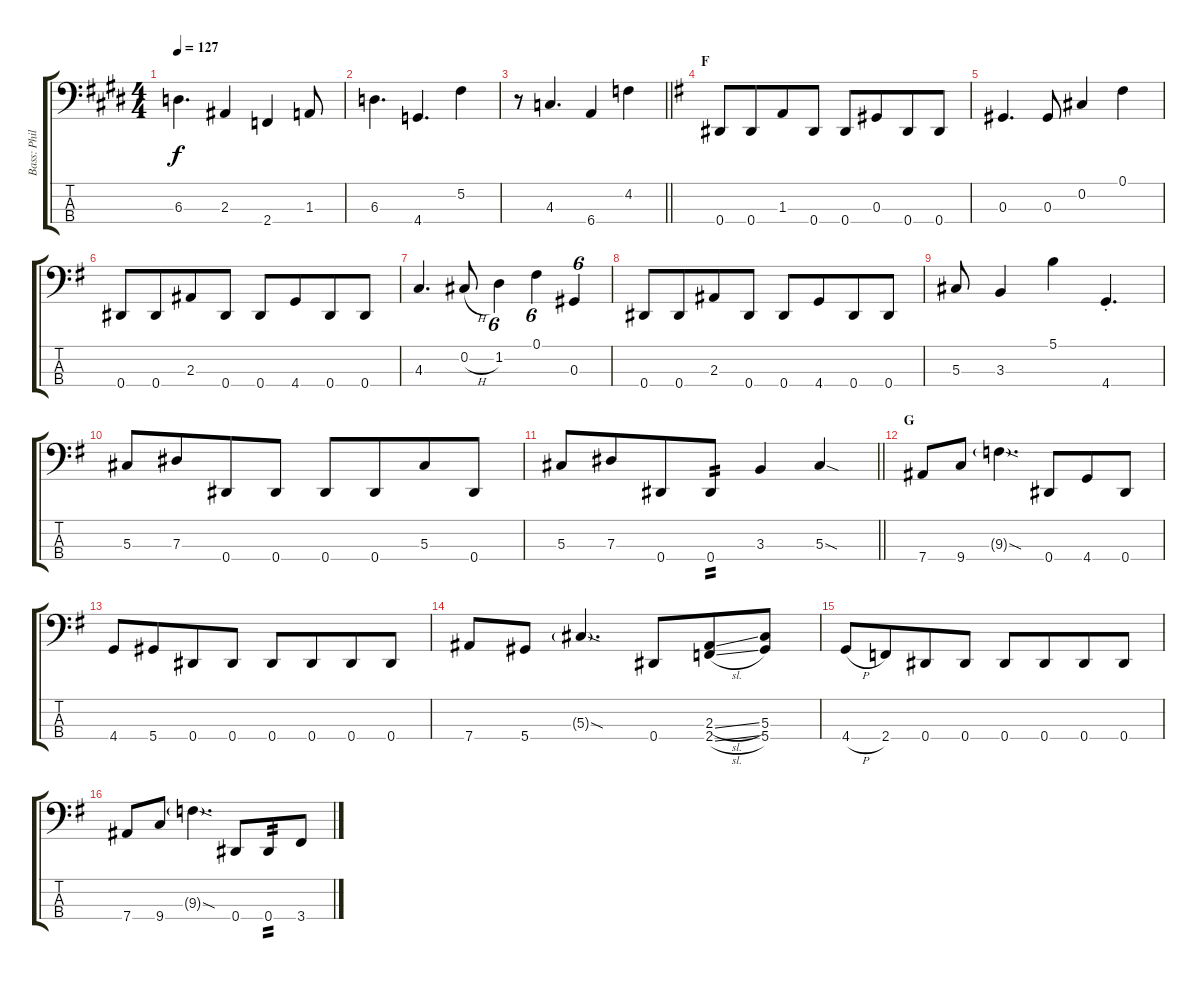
\track ("Bass: Philip" "Bass: Phil") {instrument electricbassfinger}
\staff {score tabs}
\tuning (Gb2 Db2 Ab1 Eb1) {hide}
\ts (4 4)
\tempo 127
\clef f4
\ks e
6.3.4{d dy f} 2.3.4 2.4.4 1.3.8 |
6.3.4{d} 4.4.4{d} 5.2.4 |
\barLineRight lightlight
r.8 4.3.4{d} 6.4.4 4.2.4 |
\section ("" "F")
\ks g
0.4.8 0.4.8{beam merge} 1.3.8 0.4.8 0.4.8 0.3.8{beam merge} 0.4.8 0.4.8 |
0.3.4{d} 0.3.8 0.2.4 0.1.4 |
0.4.8 0.4.8{beam merge} 2.3.8 0.4.8 0.4.8 4.4.8{beam merge} 0.4.8 0.4.8 |
4.3.4{d} 0.2{h}.8 1.2.4{tu (6 4)} 0.1.4{tu (6 4)} 0.3.4{tu (6 4)} |
0.4.8 0.4.8{beam merge} 2.3.8 0.4.8 0.4.8 4.4.8{beam merge} 0.4.8 0.4.8 |
5.3.8 3.3.4 5.1.4 4.4{st}.4{d} |
5.3.8 7.3.8{beam merge} 0.4.8 0.4.8 0.4.8 0.4.8{beam merge} 5.3.8 0.4.8 |
\barLineRight lightlight
5.3.8 7.3.8{beam merge} 0.4.8 0.4.8{tp 2} 3.3.4 5.3{sod}.4 |
\section ("" "G")
7.4.8 9.4.8 9.3{sod g}.4{d} 0.4.8{beam merge} 4.4.8 0.4.8 |
4.4.8 5.4.8{beam merge} 0.4.8 0.4.8 0.4.8 0.4.8{beam merge} 0.4.8 0.4.8 |
7.4.8 5.4.8 5.3{sod g}.4{d} 0.4.8{beam merge} (2.3{sl} 2.4{sl}).8 (5.3 5.4).8 |
4.4{h}.8 2.4.8{beam merge} 0.4.8 0.4.8 0.4.8 0.4.8{beam merge} 0.4.8 0.4.8 |
7.4.8 9.4.8 9.3{sod g}.4{d} 0.4.8{beam merge} 0.4.8{tp 2} 3.4.8
